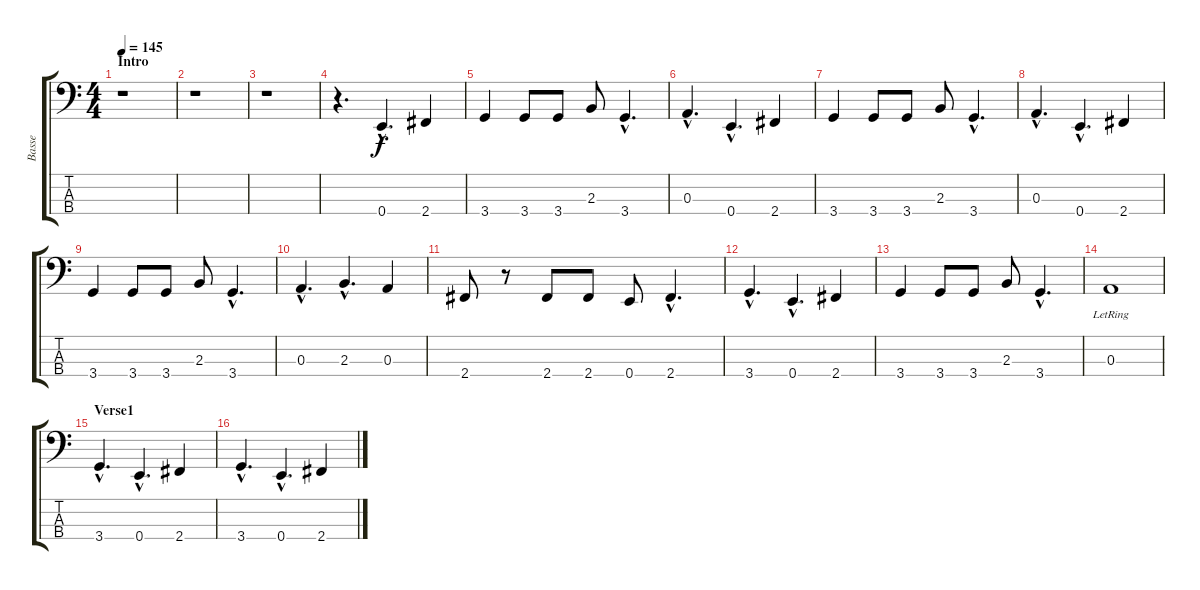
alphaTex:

\track ("Basse" "Basse") {instrument electricbassfinger}
\staff {score tabs}
\tuning (G2 D2 A1 E1) {hide}
\ts (4 4)
\section ("" "Intro")
\tempo 145
\clef f4
\ks c
r.1{dy f instrument electricbassfinger} |
r.1 |
r.1 |
r.4{d} 0.4{hac}.4{d} 2.4.4 |
3.4.4 3.4.8 3.4.8 2.3.8 3.4{hac}.4{d} |
0.3{hac}.4{d} 0.4{hac}.4{d} 2.4.4 |
3.4.4 3.4.8 3.4.8 2.3.8 3.4{hac}.4{d} |
0.3{hac}.4{d} 0.4{hac}.4{d} 2.4.4 |
3.4.4 3.4.8 3.4.8 2.3.8 3.4{hac}.4{d} |
0.3{hac}.4{d} 2.3{hac}.4{d} 0.3.4 |
2.4.8 r.8 2.4.8 2.4.8 0.4.8 2.4{hac}.4{d} |
3.4{hac}.4{d} 0.4{hac}.4{d} 2.4.4 |
3.4.4 3.4.8 3.4.8 2.3.8 3.4{hac}.4{d} |
0.3{lr}.1 |
\section ("" "Verse1")
3.4{hac}.4{d} 0.4{hac}.4{d} 2.4.4 |
3.4{hac}.4{d} 0.4{hac}.4{d} 2.4.4
